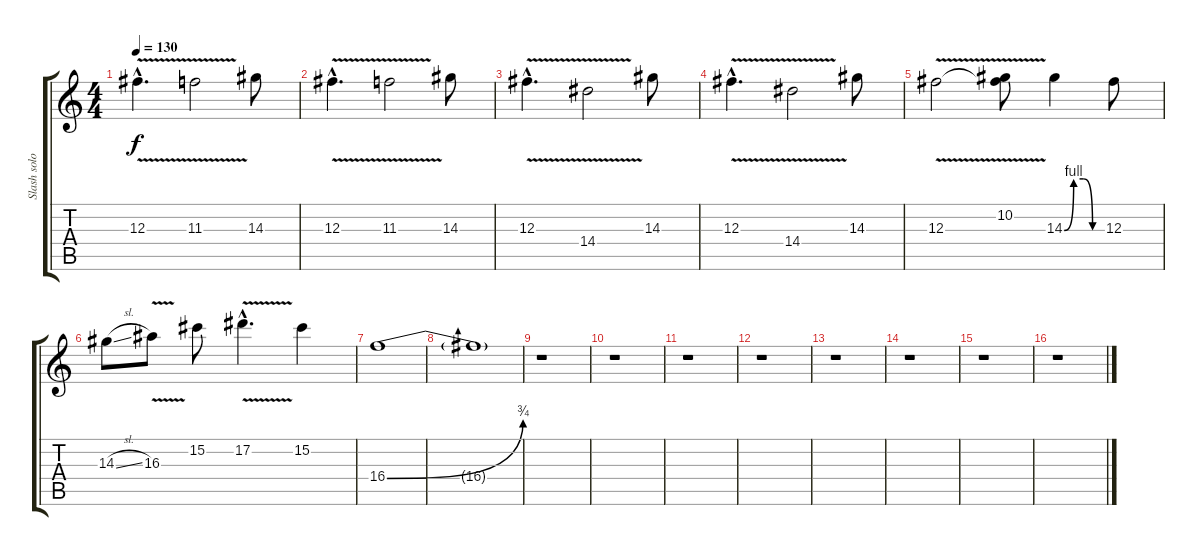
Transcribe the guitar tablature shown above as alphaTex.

\track ("Slash solo" "Slash solo") {instrument overdrivenguitar}
\staff {score tabs}
\tuning (Eb4 Bb3 Gb3 Db3 Ab2 Eb2) {hide}
\ts (4 4)
\tempo 130
\clef g2
\ks c
12.3{v hac}.4{d dy f} 11.3{v}.2 14.3.8 |
12.3{v hac}.4{d} 11.3{v}.2 14.3.8 |
12.3{v hac}.4{d} 14.4{v}.2 14.3.8 |
12.3{v hac}.4{d} 14.4{v}.2 14.3.8 |
12.3{v}.2 (10.2 12.3{t}).8 14.3{be (custom 0 0 15 4 30 4 45 0 60 0)}.4 12.3.8 |
14.3{sl}.8 16.3{v}.8 15.2.8 17.2{v hac}.4{d} 15.2.4 |
16.4{be (bend 0 0 60 3)}.1 |
16.4{t}.1 |
r.1 |
r.1 |
r.1 |
r.1 |
r.1 |
r.1 |
r.1 |
r.1
